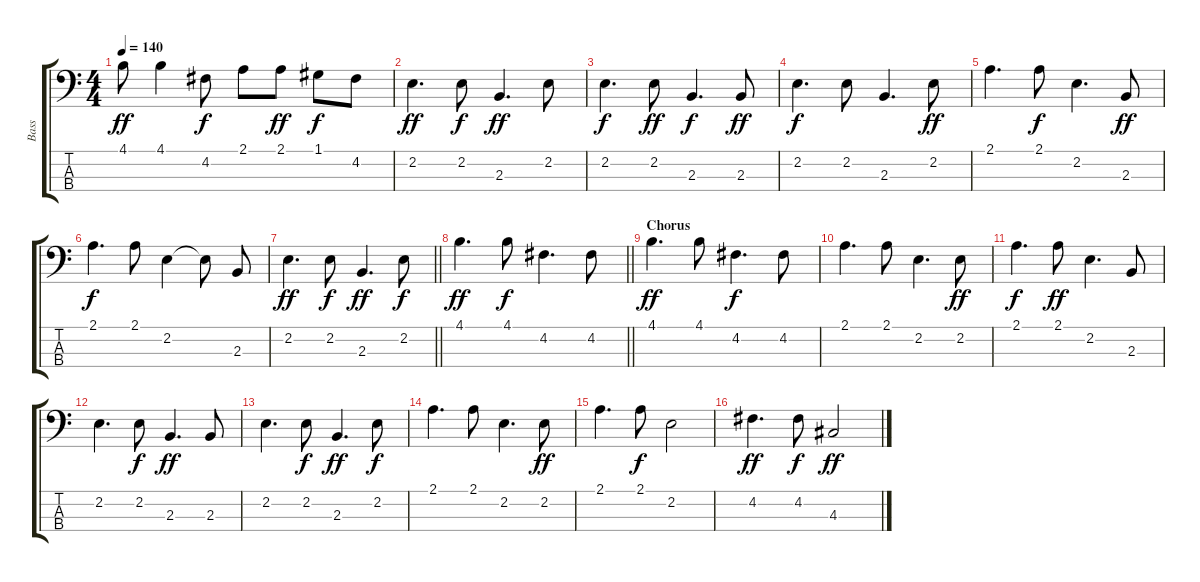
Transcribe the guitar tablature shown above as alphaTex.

\track ("Bass" "Bass") {instrument electricbassfinger}
\staff {score tabs}
\tuning (G2 D2 A1 E1) {hide}
\ts (4 4)
\tempo 140
\clef f4
\ks c
4.1.8{dy ff} 4.1.4 4.2.8{dy f} 2.1.8 2.1.8{dy ff} 1.1.8{dy f} 4.2.8 |
2.2.4{d dy ff} 2.2.8{dy f} 2.3.4{d dy ff} 2.2.8 |
2.2.4{d dy f beam split} 2.2.8{dy ff} 2.3.4{d dy f} 2.3.8{dy ff} |
2.2.4{d dy f} 2.2.8 2.3.4{d} 2.2.8{dy ff} |
2.1.4{d} 2.1.8{dy f} 2.2.4{d} 2.3.8{dy ff} |
2.1.4{d dy f} 2.1.8 2.2.4 2.2{t}.8{beam split} 2.3.8 |
\barLineRight lightlight
2.2.4{d dy ff} 2.2.8{dy f} 2.3.4{d dy ff} 2.2.8{dy f} |
\section ("" "")
\barLineRight lightlight
4.1.4{d dy ff} 4.1.8{dy f} 4.2.4{d} 4.2.8 |
\section ("" "Chorus")
4.1.4{d dy ff} 4.1.8 4.2.4{d dy f} 4.2.8 |
2.1.4{d} 2.1.8 2.2.4{d} 2.2.8{dy ff} |
2.1.4{d dy f} 2.1.8{dy ff} 2.2.4{d} 2.3.8 |
2.2.4{d} 2.2.8{dy f} 2.3.4{d dy ff} 2.3.8 |
2.2.4{d} 2.2.8{dy f} 2.3.4{d dy ff} 2.2.8{dy f} |
2.1.4{d} 2.1.8 2.2.4{d} 2.2.8{dy ff} |
2.1.4{d} 2.1.8{dy f} 2.2.2 |
4.2.4{d dy ff} 4.2.8{dy f} 4.3.2{dy ff}
